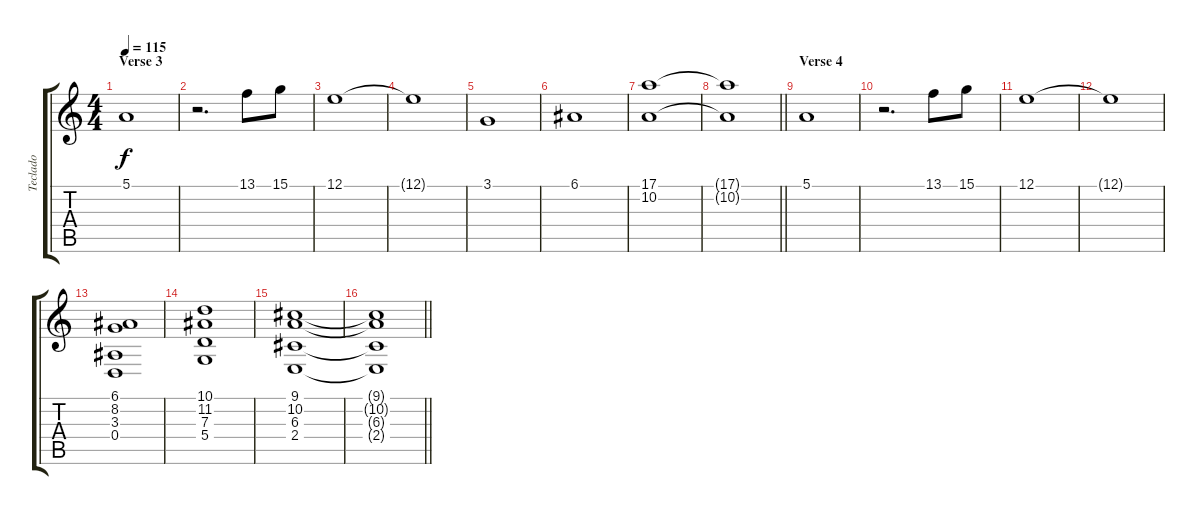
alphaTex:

\track ("Teclado" "Teclado") {instrument bassoon}
\staff {score tabs}
\tuning (E4 B3 G3 D3 A2 E2) {hide}
\ts (4 4)
\section ("" "Verse 3")
\tempo 115
\clef g2
\ks c
5.1.1{dy f instrument bassoon} |
r.2{d} 13.1.8 15.1.8 |
12.1.1 |
12.1{t}.1 |
3.1.1 |
6.1.1 |
(17.1 10.2).1 |
\barLineRight lightlight
(17.1{t} 10.2{t}).1 |
\section ("" "Verse 4")
5.1.1 |
r.2{d} 13.1.8 15.1.8 |
12.1.1 |
12.1{t}.1 |
(6.1 8.2 3.3 0.4).1{instrument choiraahs} |
(10.1 11.2 7.3 5.4).1 |
(9.1 10.2 6.3 2.4).1 |
\barLineRight lightlight
(9.1{t} 10.2{t} 6.3{t} 2.4{t}).1
